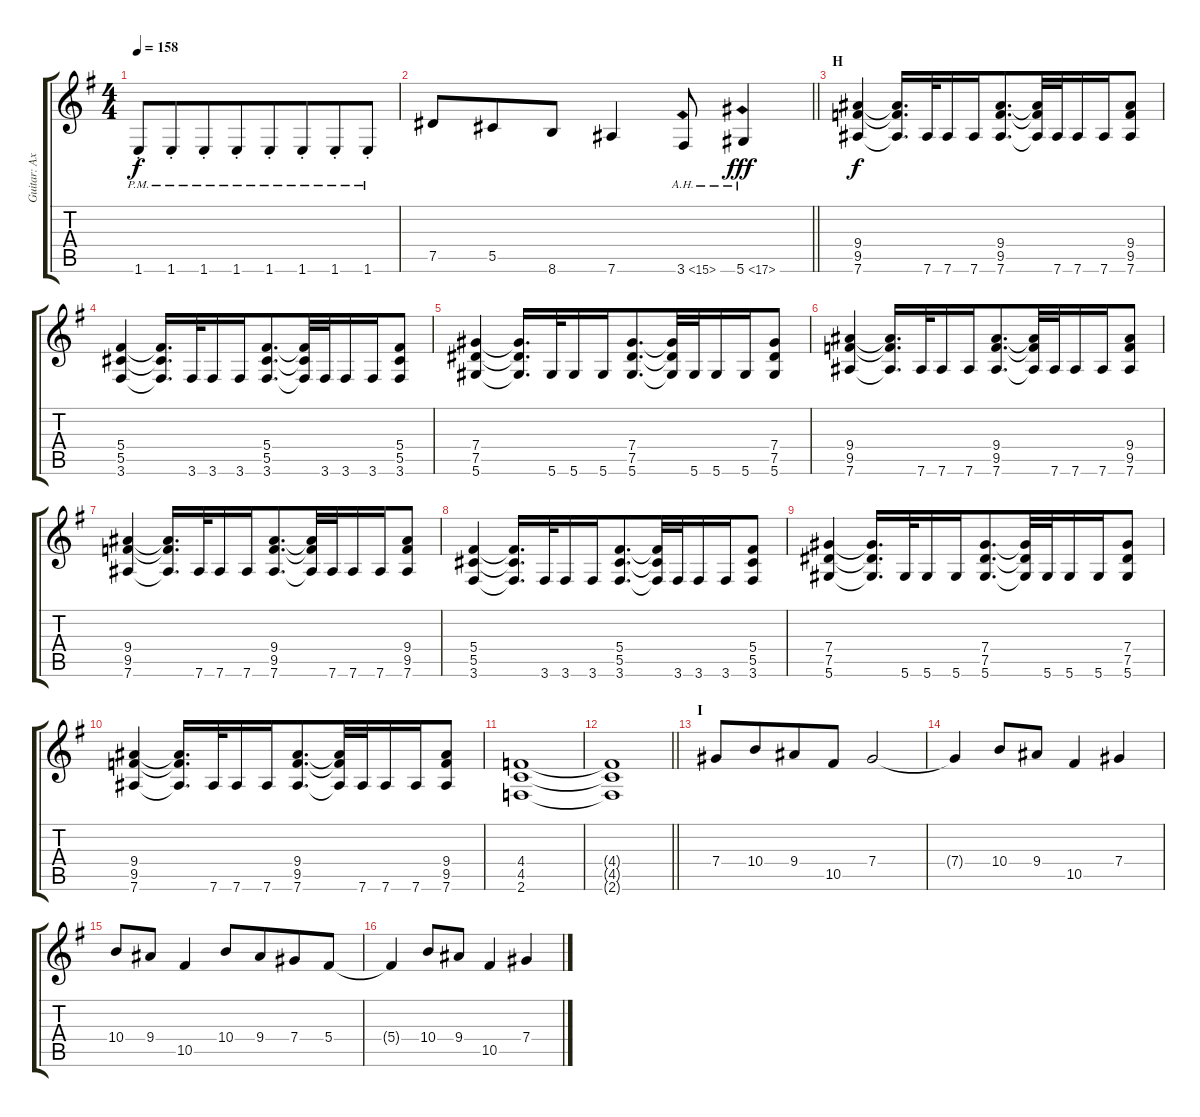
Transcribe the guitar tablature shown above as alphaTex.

\track ("Guitar: Axel" "Guitar: Ax") {instrument overdrivenguitar}
\staff {score tabs}
\tuning (Eb4 Bb3 Gb3 Db3 Ab2 Eb2) {hide}
\ts (4 4)
\tempo 158
\clef g2
\ks g
1.6{pm st}.8{dy f} 1.6{pm st}.8{beam merge} 1.6{pm st}.8 1.6{pm st}.8{beam merge} 1.6{pm st}.8 1.6{pm st}.8{beam merge} 1.6{pm st}.8 1.6{pm st}.8 |
\barLineRight lightlight
7.5.8 5.5.8{beam merge} 8.6.8 7.6.4 3.6{ah 12}.8 5.6{ah 12}.4{dy fff} |
\section ("" "H")
(9.4 9.5 7.6).4{dy f} (9.4{t} 9.5{t} 7.6{t}).16{d} 7.6.32 7.6.16 7.6.16{beam merge} (9.4 9.5 7.6).8{d} (9.4{t} 9.5{t} 7.6{t}).32 7.6.32{beam merge} 7.6.16 7.6.16 (9.4 9.5 7.6).8 |
(5.4 5.5 3.6).4 (5.4{t} 5.5{t} 3.6{t}).16{d} 3.6.32 3.6.16 3.6.16{beam merge} (5.4 5.5 3.6).8{d} (5.4{t} 5.5{t} 3.6{t}).32 3.6.32{beam merge} 3.6.16 3.6.16 (5.4 5.5 3.6).8 |
(7.4 7.5 5.6).4 (7.4{t} 7.5{t} 5.6{t}).16{d} 5.6.32 5.6.16 5.6.16{beam merge} (7.4 7.5 5.6).8{d} (7.4{t} 7.5{t} 5.6{t}).32 5.6.32{beam merge} 5.6.16 5.6.16 (7.4 7.5 5.6).8 |
(9.4 9.5 7.6).4 (9.4{t} 9.5{t} 7.6{t}).16{d} 7.6.32 7.6.16 7.6.16{beam merge} (9.4 9.5 7.6).8{d} (9.4{t} 9.5{t} 7.6{t}).32 7.6.32{beam merge} 7.6.16 7.6.16 (9.4 9.5 7.6).8 |
(9.4 9.5 7.6).4 (9.4{t} 9.5{t} 7.6{t}).16{d} 7.6.32 7.6.16 7.6.16{beam merge} (9.4 9.5 7.6).8{d} (9.4{t} 9.5{t} 7.6{t}).32 7.6.32{beam merge} 7.6.16 7.6.16 (9.4 9.5 7.6).8 |
(5.4 5.5 3.6).4 (5.4{t} 5.5{t} 3.6{t}).16{d} 3.6.32 3.6.16 3.6.16{beam merge} (5.4 5.5 3.6).8{d} (5.4{t} 5.5{t} 3.6{t}).32 3.6.32{beam merge} 3.6.16 3.6.16 (5.4 5.5 3.6).8 |
(7.4 7.5 5.6).4 (7.4{t} 7.5{t} 5.6{t}).16{d} 5.6.32 5.6.16 5.6.16{beam merge} (7.4 7.5 5.6).8{d} (7.4{t} 7.5{t} 5.6{t}).32 5.6.32{beam merge} 5.6.16 5.6.16 (7.4 7.5 5.6).8 |
(9.4 9.5 7.6).4 (9.4{t} 9.5{t} 7.6{t}).16{d} 7.6.32 7.6.16 7.6.16{beam merge} (9.4 9.5 7.6).8{d} (9.4{t} 9.5{t} 7.6{t}).32 7.6.32{beam merge} 7.6.16 7.6.16 (9.4 9.5 7.6).8 |
(4.4 4.5 2.6).1 |
\barLineRight lightlight
(4.4{t} 4.5{t} 2.6{t}).1 |
\section ("" "I")
7.4.8 10.4.8{beam merge} 9.4.8 10.5.8 7.4.2 |
7.4{t}.4 10.4.8 9.4.8 10.5.4 7.4.4 |
10.4.8 9.4.8 10.5.4 10.4.8 9.4.8{beam merge} 7.4.8 5.4.8 |
5.4{t}.4 10.4.8 9.4.8 10.5.4 7.4.4
